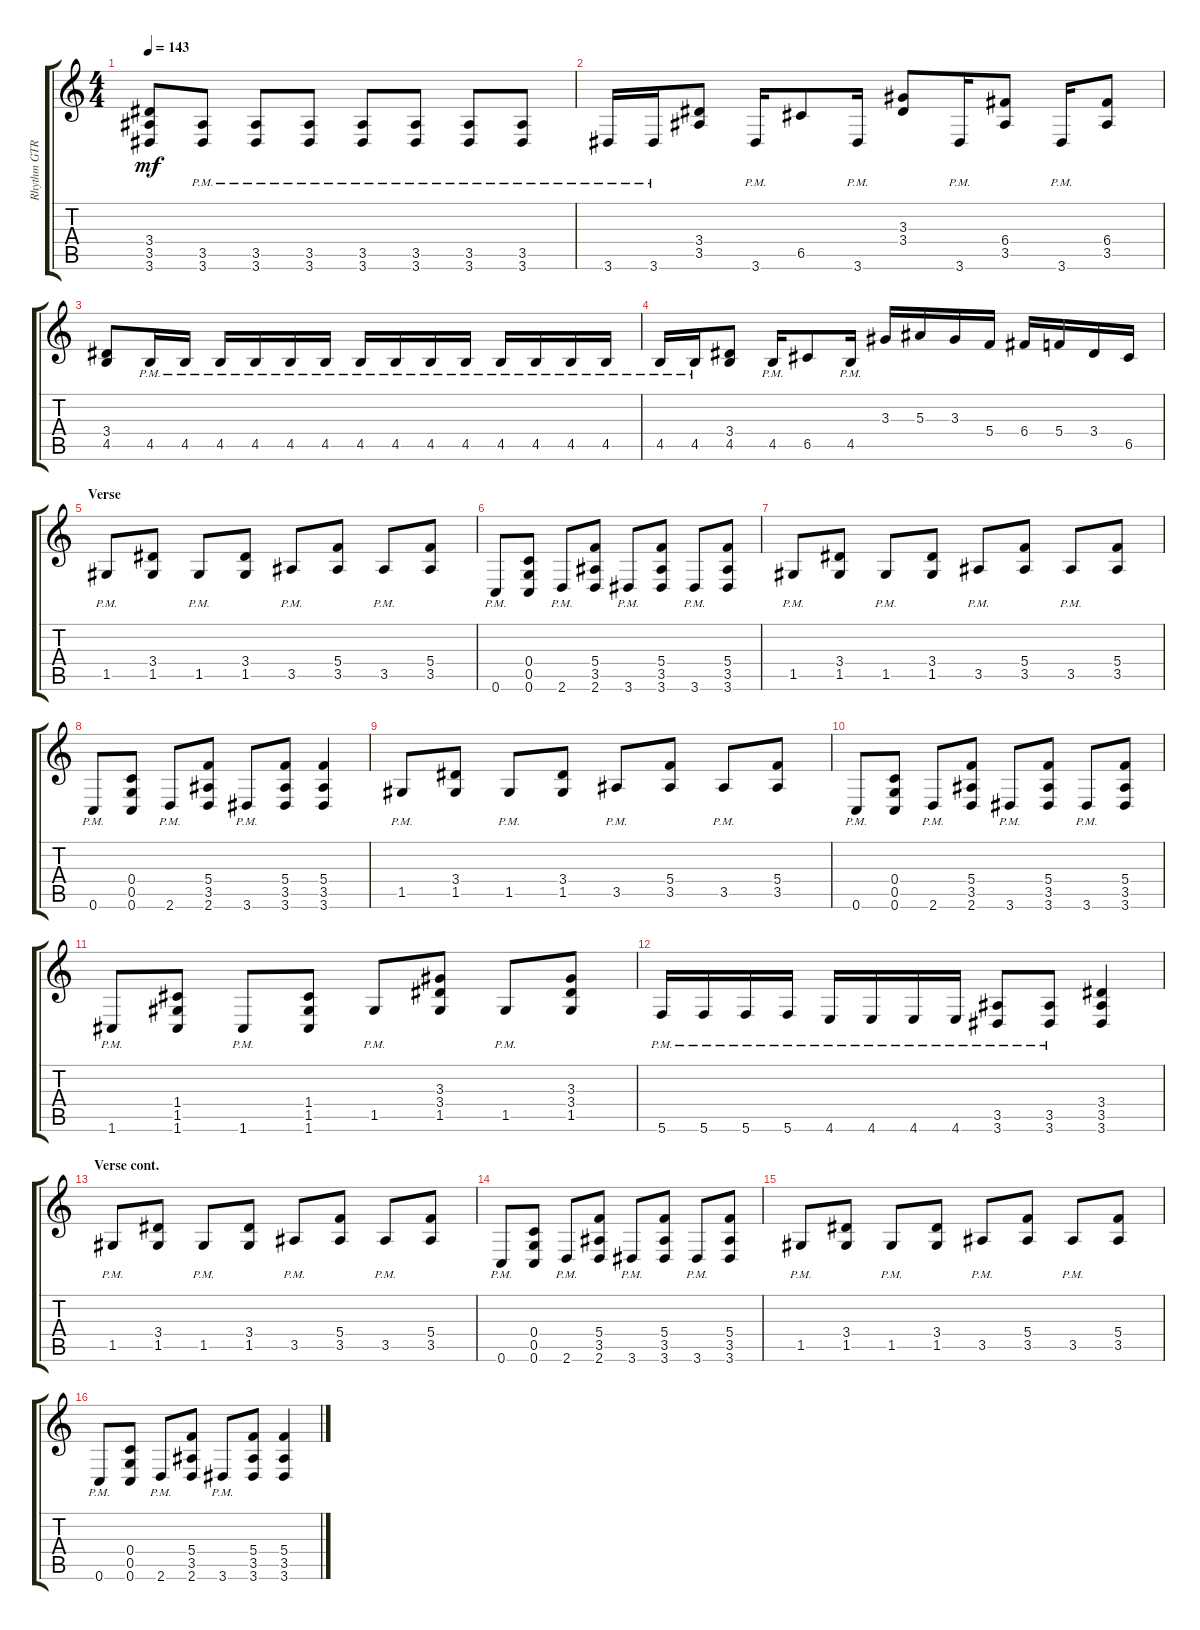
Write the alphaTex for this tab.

\track ("Rhythm GTR 2" "Rhythm GTR") {instrument distortionguitar}
\staff {score tabs}
\tuning (D4 A3 F3 C3 G2 C2) {hide}
\ts (4 4)
\tempo 143
\clef g2
\ks aminor
(3.4 3.5 3.6).8{dy mf} (3.5{pm} 3.6{pm}).8 (3.5{pm} 3.6{pm}).8 (3.5{pm} 3.6{pm}).8 (3.5{pm} 3.6{pm}).8 (3.5{pm} 3.6{pm}).8 (3.5{pm} 3.6{pm}).8 (3.5{pm} 3.6{pm}).8 |
3.6{pm}.16 3.6{pm}.16 (3.4 3.5).8 3.6{pm}.16 6.5.8 3.6{pm}.16 (3.3 3.4).8 3.6{pm}.16 (6.4 3.5).8 3.6{pm}.16 (6.4 3.5).8 |
(3.4 4.5).8 4.5{pm}.16 4.5{pm}.16 4.5{pm}.16 4.5{pm}.16 4.5{pm}.16 4.5{pm}.16 4.5{pm}.16 4.5{pm}.16 4.5{pm}.16 4.5{pm}.16 4.5{pm}.16 4.5{pm}.16 4.5{pm}.16 4.5{pm}.16 |
4.5{pm}.16 4.5{pm}.16 (3.4 4.5).8 4.5{pm}.16 6.5.8 4.5{pm}.16 3.3.16 5.3.16 3.3.16 5.4.16 6.4.16 5.4.16 3.4.16 6.5.16 |
\section ("" "Verse")
1.5{pm}.8 (3.4 1.5).8 1.5{pm}.8 (3.4 1.5).8 3.5{pm}.8 (5.4 3.5).8 3.5{pm}.8 (5.4 3.5).8 |
0.6{pm}.8 (0.4 0.5 0.6).8 2.6{pm}.8 (5.4 3.5 2.6).8 3.6{pm}.8 (5.4 3.5 3.6).8 3.6{pm}.8 (5.4 3.5 3.6).8 |
1.5{pm}.8 (3.4 1.5).8 1.5{pm}.8 (3.4 1.5).8 3.5{pm}.8 (5.4 3.5).8 3.5{pm}.8 (5.4 3.5).8 |
0.6{pm}.8 (0.4 0.5 0.6).8 2.6{pm}.8 (5.4 3.5 2.6).8 3.6{pm}.8 (5.4 3.5 3.6).8 (5.4 3.5 3.6).4 |
1.5{pm}.8 (3.4 1.5).8 1.5{pm}.8 (3.4 1.5).8 3.5{pm}.8 (5.4 3.5).8 3.5{pm}.8 (5.4 3.5).8 |
0.6{pm}.8 (0.4 0.5 0.6).8 2.6{pm}.8 (5.4 3.5 2.6).8 3.6{pm}.8 (5.4 3.5 3.6).8 3.6{pm}.8 (5.4 3.5 3.6).8 |
1.6{pm}.8 (1.4 1.5 1.6).8 1.6{pm}.8 (1.4 1.5 1.6).8 1.5{pm}.8 (3.3 3.4 1.5).8 1.5{pm}.8 (3.3 3.4 1.5).8 |
5.6{pm}.16 5.6{pm}.16 5.6{pm}.16 5.6{pm}.16 4.6{pm}.16 4.6{pm}.16 4.6{pm}.16 4.6{pm}.16 (3.5{pm} 3.6{pm}).8 (3.5{pm} 3.6{pm}).8 (3.4 3.5 3.6).4 |
\section ("" "Verse cont.")
1.5{pm}.8 (3.4 1.5).8 1.5{pm}.8 (3.4 1.5).8 3.5{pm}.8 (5.4 3.5).8 3.5{pm}.8 (5.4 3.5).8 |
0.6{pm}.8 (0.4 0.5 0.6).8 2.6{pm}.8 (5.4 3.5 2.6).8 3.6{pm}.8 (5.4 3.5 3.6).8 3.6{pm}.8 (5.4 3.5 3.6).8 |
1.5{pm}.8 (3.4 1.5).8 1.5{pm}.8 (3.4 1.5).8 3.5{pm}.8 (5.4 3.5).8 3.5{pm}.8 (5.4 3.5).8 |
0.6{pm}.8 (0.4 0.5 0.6).8 2.6{pm}.8 (5.4 3.5 2.6).8 3.6{pm}.8 (5.4 3.5 3.6).8 (5.4 3.5 3.6).4
